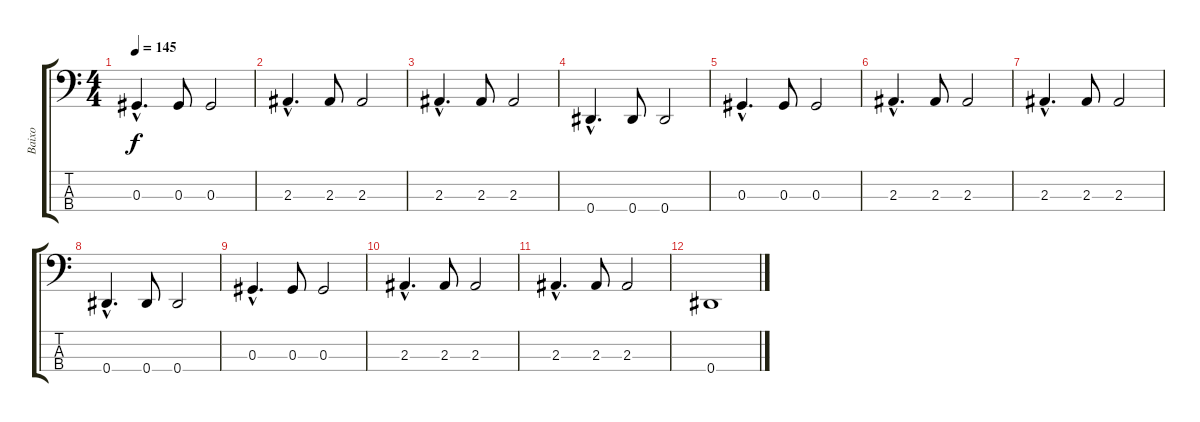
\track ("Baixo" "Baixo") {instrument electricbassfinger}
\staff {score tabs}
\tuning (Gb2 Db2 Ab1 Eb1) {hide}
\ts (4 4)
\tempo 145
\clef f4
\ks c
0.3{hac}.4{d dy f} 0.3.8 0.3.2 |
2.3{hac}.4{d} 2.3.8 2.3.2 |
2.3{hac}.4{d} 2.3.8 2.3.2 |
0.4{hac}.4{d} 0.4.8 0.4.2 |
0.3{hac}.4{d} 0.3.8 0.3.2 |
2.3{hac}.4{d} 2.3.8 2.3.2 |
2.3{hac}.4{d} 2.3.8 2.3.2 |
0.4{hac}.4{d} 0.4.8 0.4.2 |
0.3{hac}.4{d} 0.3.8 0.3.2 |
2.3{hac}.4{d} 2.3.8 2.3.2 |
2.3{hac}.4{d} 2.3.8 2.3.2 |
0.4.1
